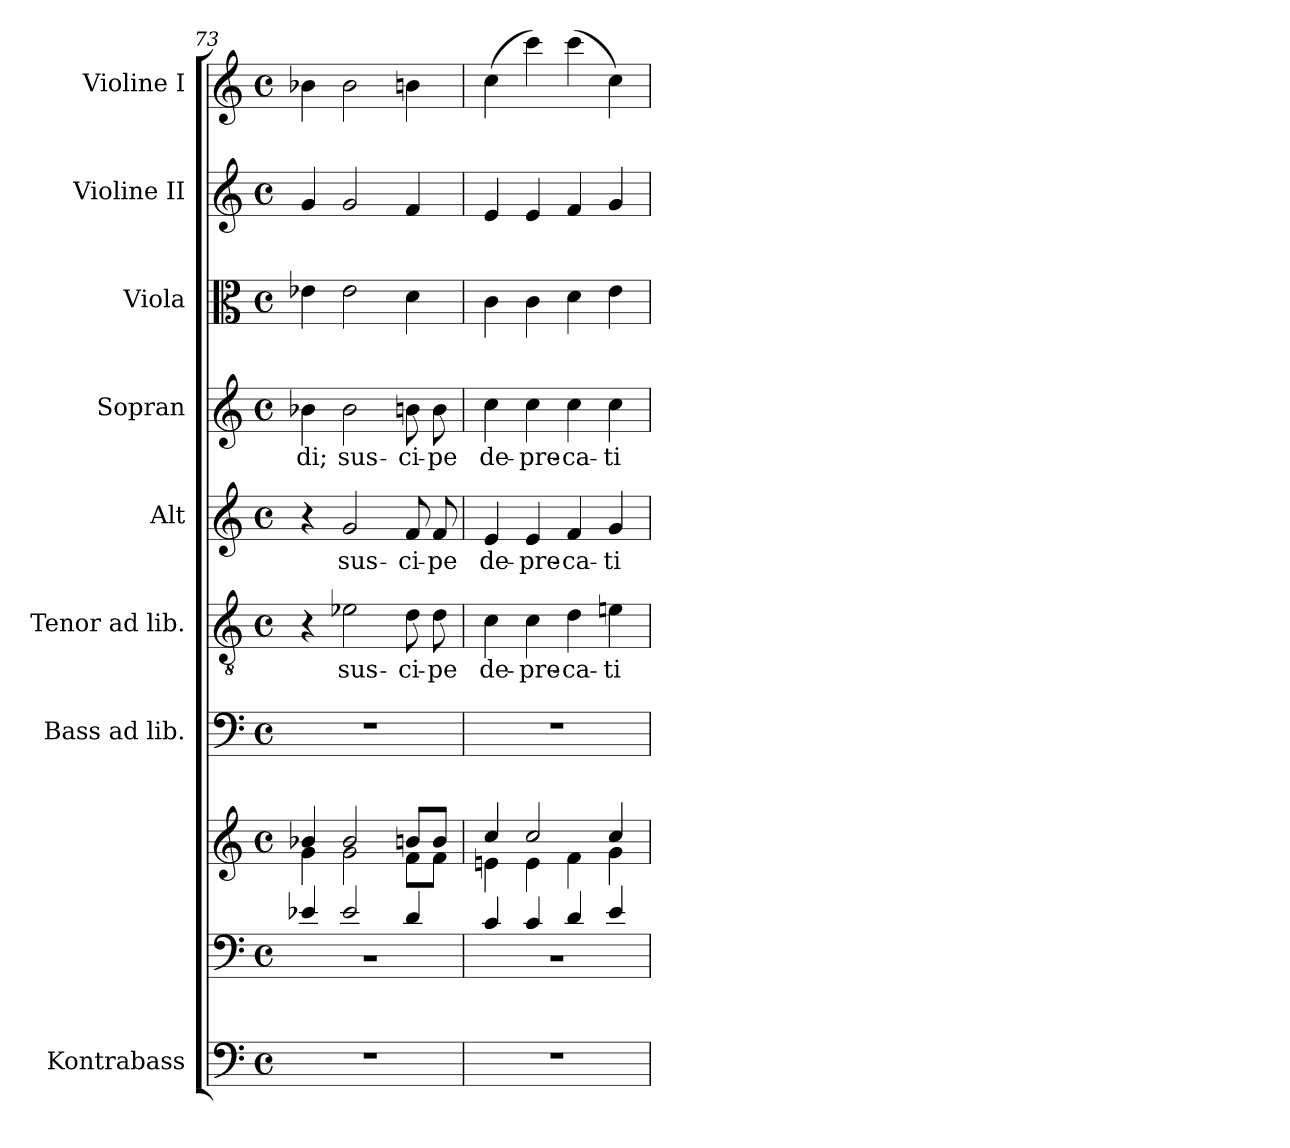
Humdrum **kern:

**kern	**kern	**kern	**kern	**kern	**text	**kern	**text	**kern	**text	**kern	**kern	**kern
*part9	*part8	*part8	*part7	*part6	*part6	*part5	*part5	*part4	*part4	*part3	*part2	*part1
*staff10	*staff9	*staff8	*staff7	*staff6	*staff6	*staff5	*staff5	*staff4	*staff4	*staff3	*staff2	*staff1
*I"Kontrabass	*	*	*I"Bass ad lib.	*I"Tenor ad lib.	*	*I"Alt	*	*I"Sopran	*	*I"Viola	*I"Violine II	*I"Violine I
*I'Kb.	*	*	*I'B.	*I'T.	*	*I'A.	*	*I'S.	*	*I'Vla.	*I'Vl. II	*I'Vl. I
*clefF4	*clefF4	*clefG2	*clefF4	*clefGv2	*	*clefG2	*	*clefG2	*	*clefC3	*clefG2	*clefG2
*ITrd7c12	*	*	*	*	*	*	*	*	*	*	*	*
*k[]	*k[]	*k[]	*k[]	*k[]	*	*k[]	*	*k[]	*	*k[]	*k[]	*k[]
*C:	*C:	*C:	*C:	*C:	*	*C:	*	*C:	*	*C:	*C:	*C:
*M4/4	*M4/4	*M4/4	*M4/4	*M4/4	*	*M4/4	*	*M4/4	*	*M4/4	*M4/4	*M4/4
*met(c)	*met(c)	*met(c)	*met(c)	*met(c)	*	*met(c)	*	*met(c)	*	*met(c)	*met(c)	*met(c)
=73	=73	=73	=73	=73	=73	=73	=73	=73	=73	=73	=73	=73
*	*^	*^	*	*	*	*	*	*	*	*	*	*
!	!	!	!	!	!	!	!	!	!	!	!LO:LY:b	!	!	!
1r	4e-X/	1r	4b-X/	4g\	1r	4r	.	4r	.	4b-X\	-di;	4e-X\	4g/	4b-X\
!	!	!	!	!	!	!	!LO:LY:b	!	!LO:LY:b	!	!LO:LY:b	!	!	!
.	2e-/	.	2b-/	2g\	.	2e-X\	sus-	2g/	sus-	2b-\	sus-	2e-\	2g/	2b-\
!	!	!	!	!	!	!	!LO:LY:b	!	!LO:LY:b	!	!LO:LY:b	!	!	!
.	4d/	.	8bn/L	8f\L	.	8d\	-ci-	8f/	-ci-	8bn\	-ci-	4d\	4f/	4bn\
!	!	!	!	!	!	!	!LO:LY:b	!	!LO:LY:b	!	!LO:LY:b	!	!	!
.	.	.	8b/J	8f\J	.	8d\	-pe	8f/	-pe	8b\	-pe	.	.	.
=74	=74	=74	=74	=74	=74	=74	=74	=74	=74	=74	=74	=74	=74	=74
!	!	!	!	!	!	!	!LO:LY:b	!	!LO:LY:b	!	!LO:LY:b	!	!	!
1r	4c/	1r	4cc/	4en\	1r	4c\	de-	4e/	de-	4cc\	de-	4c\	4e/	(>4cc\
!	!	!	!	!	!	!	!LO:LY:b	!	!LO:LY:b	!	!LO:LY:b	!	!	!
.	4c/	.	2cc/	4e\	.	4c\	-pre-	4e/	-pre-	4cc\	-pre-	4c\	4e/	4ccc\)
!	!	!	!	!	!	!	!LO:LY:b	!	!LO:LY:b	!	!LO:LY:b	!	!	!
.	4d/	.	.	4f\	.	4d\	-ca-	4f/	-ca-	4cc\	-ca-	4d\	4f/	(>4ccc\
!	!	!	!	!	!	!	!LO:LY:b	!	!LO:LY:b	!	!LO:LY:b	!	!	!
.	4e/	.	4cc/	4g\	.	4en\	-ti-	4g/	-ti-	4cc\	-ti-	4e\	4g/	4cc\)
*	*v	*v	*	*	*	*	*	*	*	*	*	*	*	*
*	*	*v	*v	*	*	*	*	*	*	*	*	*	*
=	=	=	=	=	=	=	=	=	=	=	=	=
*-	*-	*-	*-	*-	*-	*-	*-	*-	*-	*-	*-	*-
